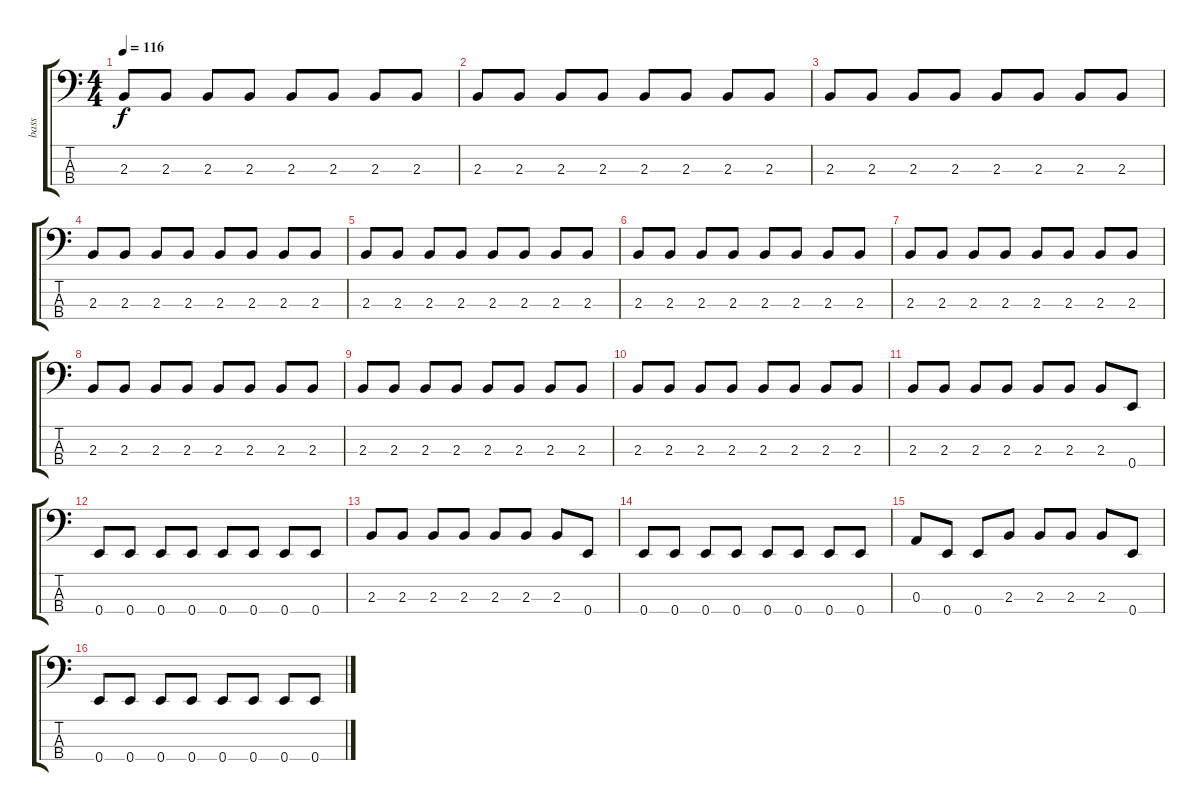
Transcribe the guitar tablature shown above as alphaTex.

\track ("bass" "bass") {instrument electricbasspick}
\staff {score tabs}
\tuning (G2 D2 A1 E1) {hide}
\ts (4 4)
\tempo 116
\clef f4
\ks c
2.3.8{dy f} 2.3.8 2.3.8 2.3.8 2.3.8 2.3.8 2.3.8 2.3.8 |
2.3.8 2.3.8 2.3.8 2.3.8 2.3.8 2.3.8 2.3.8 2.3.8 |
2.3.8 2.3.8 2.3.8 2.3.8 2.3.8 2.3.8 2.3.8 2.3.8 |
2.3.8 2.3.8 2.3.8 2.3.8 2.3.8 2.3.8 2.3.8 2.3.8 |
2.3.8 2.3.8 2.3.8 2.3.8 2.3.8 2.3.8 2.3.8 2.3.8 |
2.3.8 2.3.8 2.3.8 2.3.8 2.3.8 2.3.8 2.3.8 2.3.8 |
2.3.8 2.3.8 2.3.8 2.3.8 2.3.8 2.3.8 2.3.8 2.3.8 |
2.3.8 2.3.8 2.3.8 2.3.8 2.3.8 2.3.8 2.3.8 2.3.8 |
2.3.8 2.3.8 2.3.8 2.3.8 2.3.8 2.3.8 2.3.8 2.3.8 |
2.3.8 2.3.8 2.3.8 2.3.8 2.3.8 2.3.8 2.3.8 2.3.8 |
2.3.8 2.3.8 2.3.8 2.3.8 2.3.8 2.3.8 2.3.8 0.4.8 |
0.4.8 0.4.8 0.4.8 0.4.8 0.4.8 0.4.8 0.4.8 0.4.8 |
2.3.8 2.3.8 2.3.8 2.3.8 2.3.8 2.3.8 2.3.8 0.4.8 |
0.4.8 0.4.8 0.4.8 0.4.8 0.4.8 0.4.8 0.4.8 0.4.8 |
0.3.8 0.4.8 0.4.8 2.3.8 2.3.8 2.3.8 2.3.8 0.4.8 |
0.4.8 0.4.8 0.4.8 0.4.8 0.4.8 0.4.8 0.4.8 0.4.8
